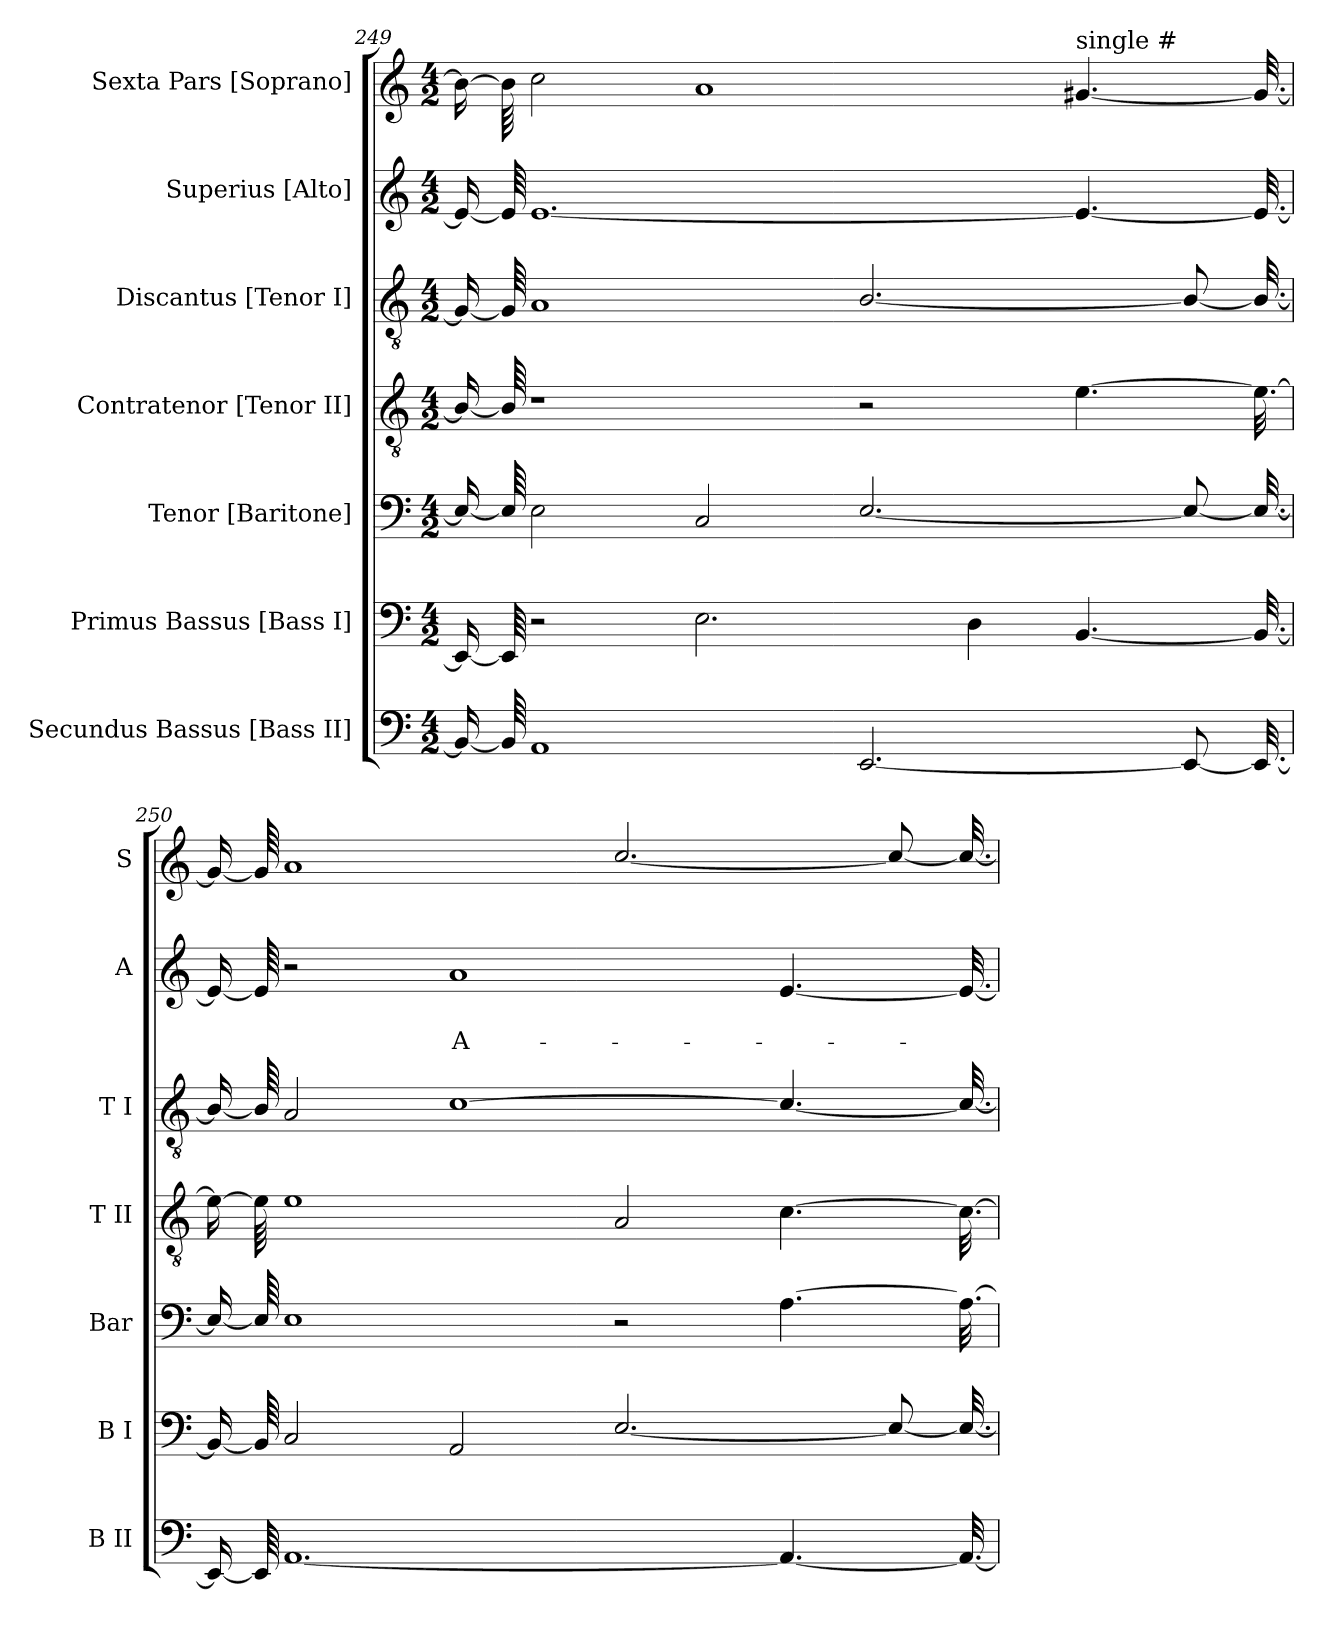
**kern	**kern	**kern	**kern	**kern	**kern	**text	**text	**kern
*part7	*part6	*part5	*part4	*part3	*part2	*part2	*part2	*part1
*staff7	*staff6	*staff5	*staff4	*staff3	*staff2	*staff2	*staff2	*staff1
*I"Secundus Bassus [Bass II]	*I"Primus Bassus [Bass I]	*I"Tenor [Baritone]	*I"Contratenor [Tenor II]	*I"Discantus [Tenor I]	*I"Superius [Alto]	*	*	*I"Sexta Pars [Soprano]
*I'B II	*I'B I	*I'Bar	*I'T II	*I'T I	*I'A	*	*	*I'S
*clefF4	*clefF4	*clefF4	*clefGv2	*clefGv2	*clefG2	*	*	*clefG2
*k[]	*k[]	*k[]	*k[]	*k[]	*k[]	*	*	*k[]
*C:	*C:	*C:	*C:	*C:	*C:	*	*	*C:
*M4/2	*M4/2	*M4/2	*M4/2	*M4/2	*M4/2	*	*	*M4/2
=249	=249	=249	=249	=249	=249	=249	=249	=249
16BB/_	16EE/_	16E/_	16B/_	16G#/_	16e/_	.	.	16b\_
64BB/]	64EE/]	64E/]	64B/]	64G#/]	64e/]	.	.	64b\]
1AA	2r	2E\	1r	1A	[<1.e	.	.	2cc\
.	2.E\	2C/	.	.	.	.	.	1a
[<2.EE/	.	[>2.E/	2r	[<2.B/	.	.	.	.
.	4D\	.	.	.	.	.	.	.
!	!	!	!	!	!	!	!	!LO:TX:a:t=single #
.	[<4.BB/	.	[>4.e\	.	4.e/_	.	.	[<4.g#/
8EE/_	.	8E/_	.	8B/_	.	.	.	.
32.EE/_	32.BB/_	32.E/_	32.e\_	32.B/_	32.e/_	.	.	32.g#/_
=250	=250	=250	=250	=250	=250	=250	=250	=250
16EE/_	16BB/_	16E/_	16e\_	16B/_	16e/_	.	.	16g#/_
64EE/]	64BB/]	64E/]	64e\]	64B/]	64e/]	.	.	64g#/]
[>1.AA	2C/	1E	1e	2A/	2r	.	.	1a
!	!	!	!	!	!	!	!LO:LY:b	!
.	2AA/	.	.	[<1c	1a	.	A-	.
.	[<2.E/	2r	2A/	.	.	.	.	[<2.cc/
4.AA/_	.	[>4.A\	[>4.c\	4.c/_	[<4.e/	.	.	.
.	8E/_	.	.	.	.	.	.	8cc/_
32.AA/_	32.E/_	32.A\_	32.c\_	32.c/_	32.e/_	.	.	32.cc/_
=	=	=	=	=	=	=	=	=
*-	*-	*-	*-	*-	*-	*-	*-	*-
